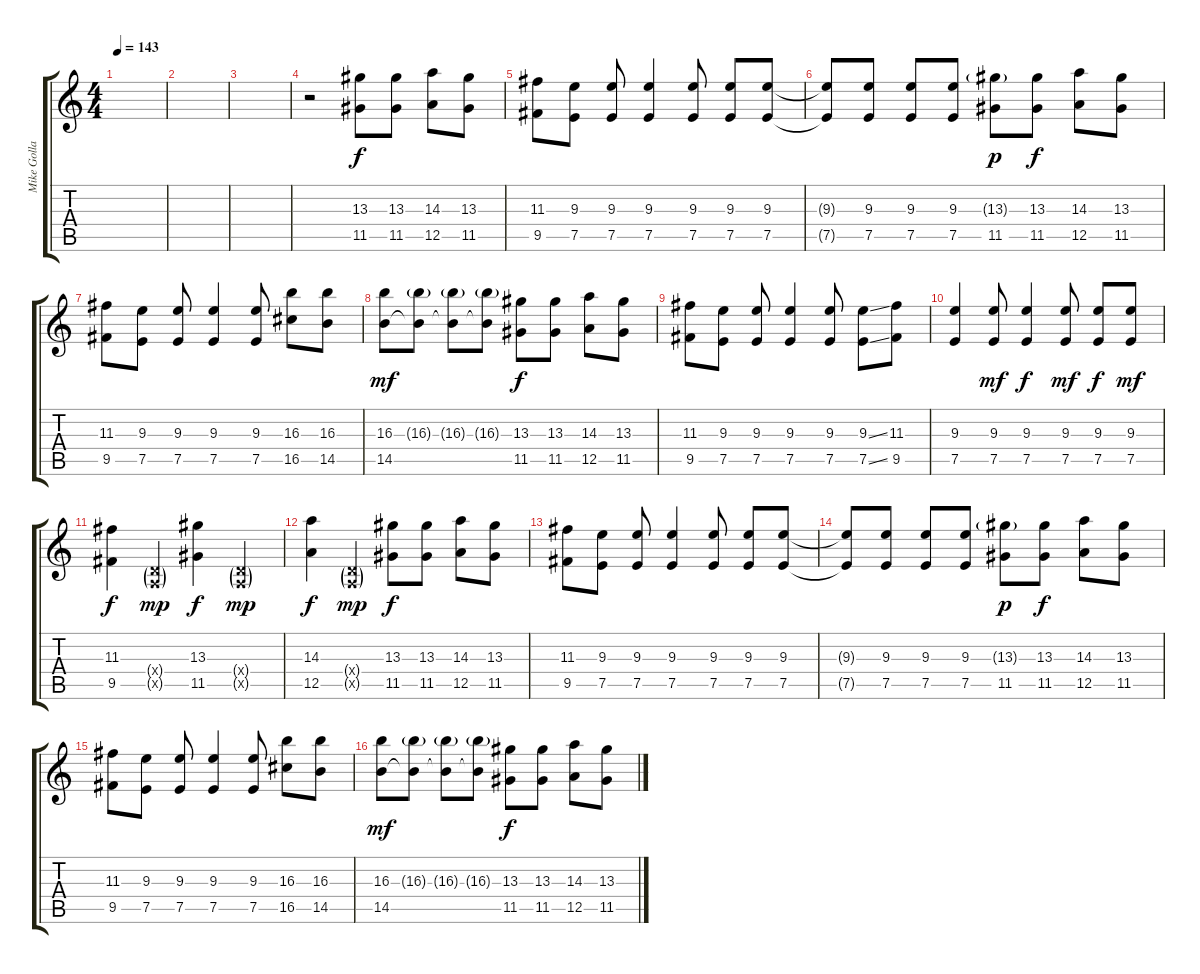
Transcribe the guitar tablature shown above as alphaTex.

\track ("Mike Golla - Guitar 2" "Mike Golla") {instrument distortionguitar}
\staff {score tabs}
\tuning (E4 B3 G3 D3 A2 E2) {hide}
\ts (4 4)
\tempo 143
\clef g2
\ks c
|
|
|
r.2 (13.3 11.5).8 (13.3 11.5).8 (14.3 12.5).8 (13.3 11.5).8 |
(11.3 9.5).8 (9.3 7.5).8 (9.3 7.5).8 (9.3 7.5).4 (9.3 7.5).8 (9.3 7.5).8 (9.3 7.5).8 |
(9.3{t} 7.5{t}).8 (9.3 7.5).8 (9.3 7.5).8 (9.3 7.5).8 (13.3{g} 11.5).8{dy p} (13.3 11.5).8{dy f} (14.3 12.5).8 (13.3 11.5).8 |
(11.3 9.5).8 (9.3 7.5).8 (9.3 7.5).8 (9.3 7.5).4 (9.3 7.5).8 (16.3 16.5).8 (16.3 14.5).8 |
(16.3 14.5).8{dy mf} (16.3{g} 14.5{t}).8 (16.3{g} 14.5{t}).8 (16.3{g} 14.5{t}).8 (13.3 11.5).8{dy f} (13.3 11.5).8 (14.3 12.5).8 (13.3 11.5).8 |
(11.3 9.5).8 (9.3 7.5).8 (9.3 7.5).8 (9.3 7.5).4 (9.3 7.5).8 (9.3{ss} 7.5{ss}).8 (11.3 9.5).8 |
(9.3 7.5).4 (9.3 7.5).8{dy mf} (9.3 7.5).4{dy f} (9.3 7.5).8{dy mf} (9.3 7.5).8{dy f} (9.3 7.5).8{dy mf} |
(11.3 9.5).4{dy f} (0.4{g x} 0.5{g x}).4{dy mp} (13.3 11.5).4{dy f} (0.4{g x} 0.5{g x}).4{dy mp} |
(14.3 12.5).4{dy f} (0.4{g x} 0.5{g x}).4{dy mp} (13.3 11.5).8{dy f} (13.3 11.5).8 (14.3 12.5).8 (13.3 11.5).8 |
(11.3 9.5).8 (9.3 7.5).8 (9.3 7.5).8 (9.3 7.5).4 (9.3 7.5).8 (9.3 7.5).8 (9.3 7.5).8 |
(9.3{t} 7.5{t}).8 (9.3 7.5).8 (9.3 7.5).8 (9.3 7.5).8 (13.3{g} 11.5).8{dy p} (13.3 11.5).8{dy f} (14.3 12.5).8 (13.3 11.5).8 |
(11.3 9.5).8 (9.3 7.5).8 (9.3 7.5).8 (9.3 7.5).4 (9.3 7.5).8 (16.3 16.5).8 (16.3 14.5).8 |
(16.3 14.5).8{dy mf} (16.3{g} 14.5{t}).8 (16.3{g} 14.5{t}).8 (16.3{g} 14.5{t}).8 (13.3 11.5).8{dy f} (13.3 11.5).8 (14.3 12.5).8 (13.3 11.5).8
